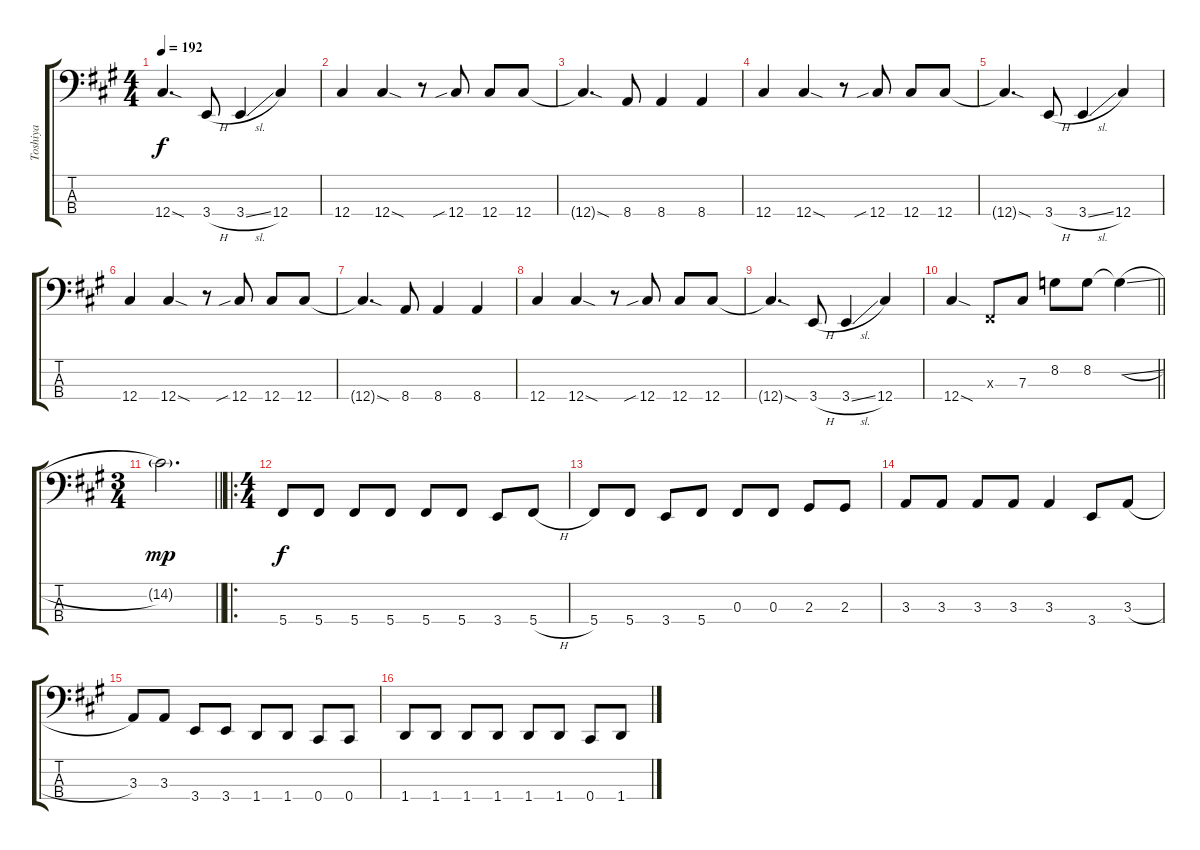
\track ("Toshiya" "Toshiya") {instrument electricbassfinger}
\staff {score tabs}
\tuning (E2 B1 Gb1 Db1) {hide}
\ts (4 4)
\tempo 192
\clef f4
\ks a
12.4{sod t}.4{d dy f} 3.4{h}.8 3.4{sl}.4 12.4.4 |
12.4.4 12.4{sod}.4 r.8 12.4{sib}.8 12.4.8 12.4.8 |
12.4{sod t}.4{d} 8.4.8 8.4.4 8.4.4 |
12.4.4 12.4{sod}.4 r.8 12.4{sib}.8 12.4.8 12.4.8 |
12.4{sod t}.4{d} 3.4{h}.8 3.4{sl}.4 12.4.4 |
12.4.4 12.4{sod}.4 r.8 12.4{sib}.8 12.4.8 12.4.8 |
12.4{sod t}.4{d} 8.4.8 8.4.4 8.4.4 |
12.4.4 12.4{sod}.4 r.8 12.4{sib}.8 12.4.8 12.4.8 |
12.4{sod t}.4{d} 3.4{h}.8 3.4{sl}.4 12.4.4 |
\barLineRight lightlight
12.4{sod}.4 0.3{x}.8 7.3.8 8.2.8 8.2.8 8.2{sl t}.4 |
\ts (3 4)
\barLineRight lightlight
14.2{g}.2{d dy mp} |
\ro
\ts (4 4)
5.4.8{dy f} 5.4.8 5.4.8 5.4.8 5.4.8 5.4.8 3.4.8 5.4{h}.8 |
5.4.8 5.4.8 3.4.8 5.4.8 0.3.8 0.3.8 2.3.8 2.3.8 |
3.3.8 3.3.8 3.3.8 3.3.8 3.3.4 3.4.8 3.3{h}.8 |
3.3.8 3.3.8 3.4.8 3.4.8 1.4.8 1.4.8 0.4.8 0.4.8 |
1.4.8 1.4.8 1.4.8 1.4.8 1.4.8 1.4.8 0.4.8 1.4{h}.8
